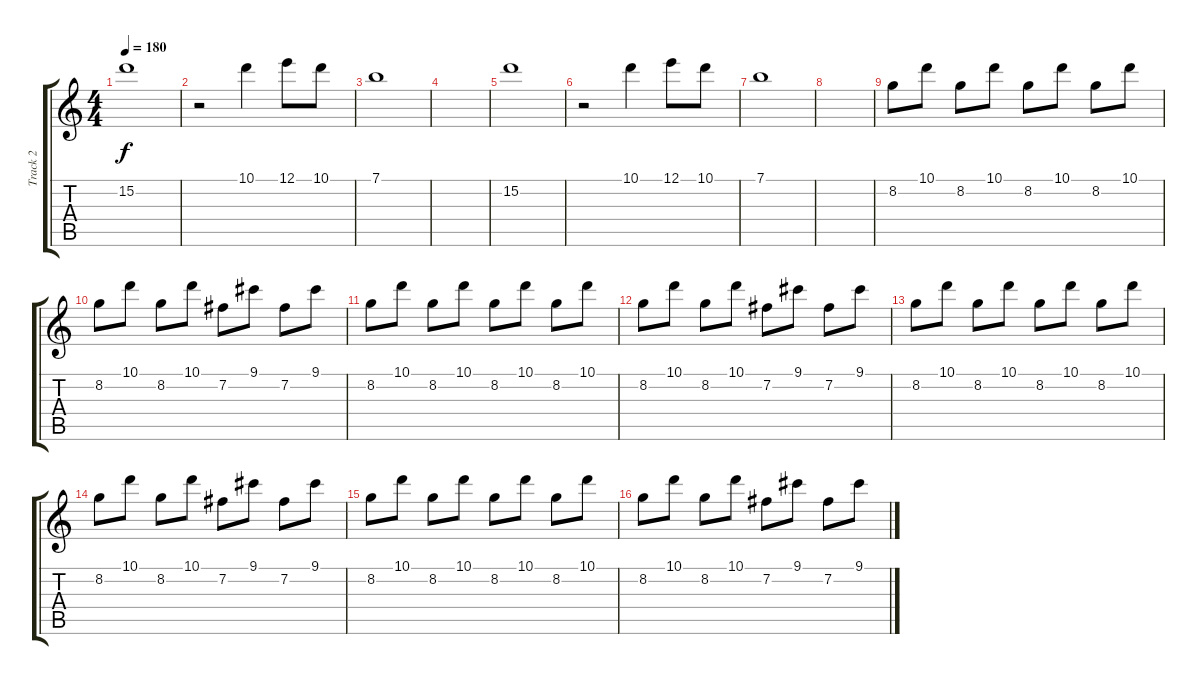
\track ("Track 2" "Track 2") {instrument distortionguitar}
\staff {score tabs}
\tuning (E4 B3 G3 D3 A2 E2) {hide}
\ts (4 4)
\tempo 180
\clef g2
\ks c
15.2.1{dy f} |
r.2 10.1.4 12.1.8 10.1.8 |
7.1.1 |
|
15.2.1 |
r.2 10.1.4 12.1.8 10.1.8 |
7.1.1 |
|
8.2.8 10.1.8 8.2.8 10.1.8 8.2.8 10.1.8 8.2.8 10.1.8 |
8.2.8 10.1.8 8.2.8 10.1.8 7.2.8 9.1.8 7.2.8 9.1.8 |
8.2.8 10.1.8 8.2.8 10.1.8 8.2.8 10.1.8 8.2.8 10.1.8 |
8.2.8 10.1.8 8.2.8 10.1.8 7.2.8 9.1.8 7.2.8 9.1.8 |
8.2.8 10.1.8 8.2.8 10.1.8 8.2.8 10.1.8 8.2.8 10.1.8 |
8.2.8 10.1.8 8.2.8 10.1.8 7.2.8 9.1.8 7.2.8 9.1.8 |
8.2.8 10.1.8 8.2.8 10.1.8 8.2.8 10.1.8 8.2.8 10.1.8 |
8.2.8 10.1.8 8.2.8 10.1.8 7.2.8 9.1.8 7.2.8 9.1.8
